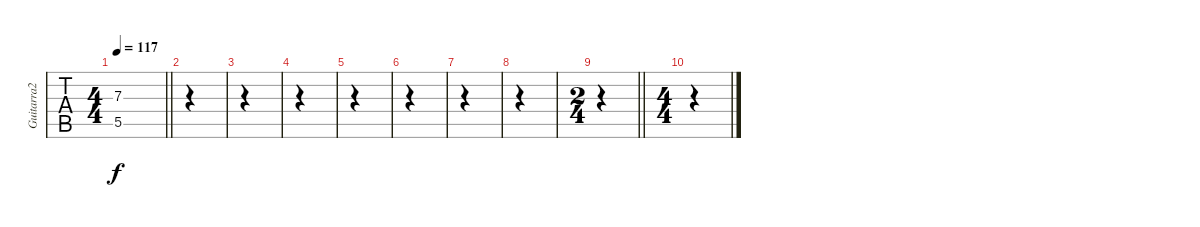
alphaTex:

\track ("Guitarra2" "Guitarra2") {instrument distortionguitar}
\staff {tabs}
\tuning (D4 A3 F3 C3 G2 C2) {hide}
\ts (4 4)
\tempo 117
\clef g2
\barLineRight lightlight
\ks c
(7.3{t} 5.5{t}).1{dy f} |
|
|
|
|
|
|
|
\ts (2 4)
\barLineRight lightlight
|
\ts (4 4)
